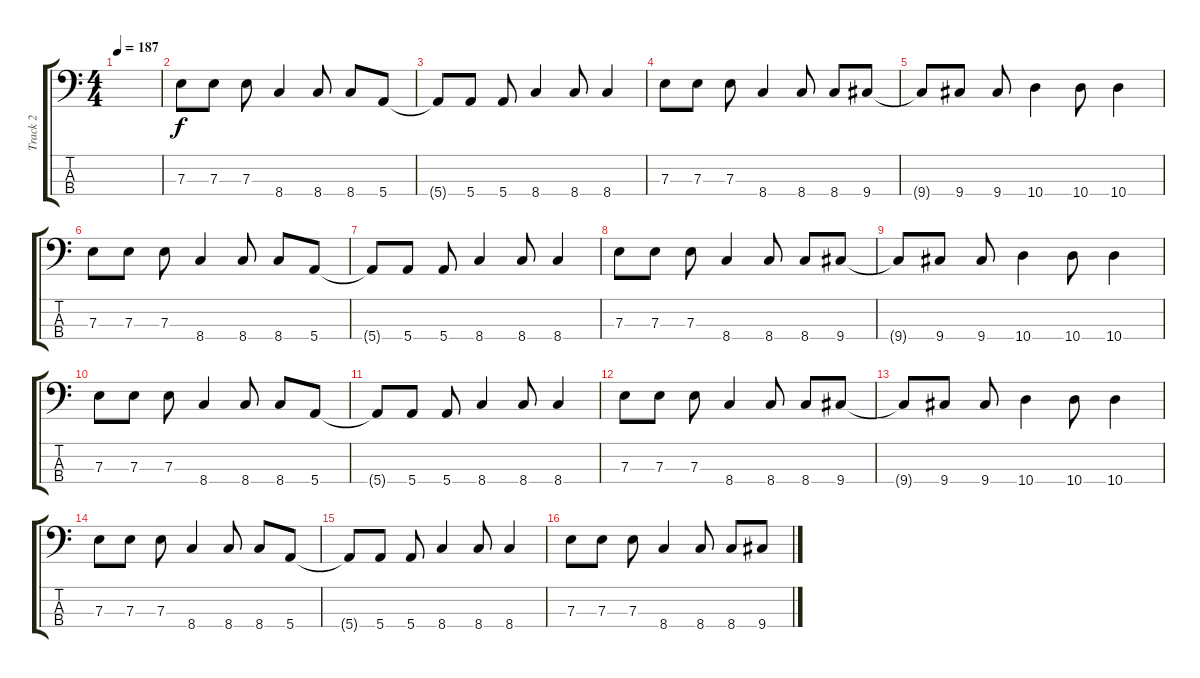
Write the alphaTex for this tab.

\track ("Track 2" "Track 2") {instrument electricbasspick}
\staff {score tabs}
\tuning (G2 D2 A1 E1) {hide}
\ts (4 4)
\tempo 187
\clef f4
\ks c
|
7.3.8 7.3.8 7.3.8 8.4.4 8.4.8 8.4.8 5.4.8 |
5.4{t}.8 5.4.8 5.4.8 8.4.4 8.4.8 8.4.4 |
7.3.8 7.3.8 7.3.8 8.4.4 8.4.8 8.4.8 9.4.8 |
9.4{t}.8 9.4.8 9.4.8 10.4.4 10.4.8 10.4.4 |
7.3.8 7.3.8 7.3.8 8.4.4 8.4.8 8.4.8 5.4.8 |
5.4{t}.8 5.4.8 5.4.8 8.4.4 8.4.8 8.4.4 |
7.3.8 7.3.8 7.3.8 8.4.4 8.4.8 8.4.8 9.4.8 |
9.4{t}.8 9.4.8 9.4.8 10.4.4 10.4.8 10.4.4 |
7.3.8 7.3.8 7.3.8 8.4.4 8.4.8 8.4.8 5.4.8 |
5.4{t}.8 5.4.8 5.4.8 8.4.4 8.4.8 8.4.4 |
7.3.8 7.3.8 7.3.8 8.4.4 8.4.8 8.4.8 9.4.8 |
9.4{t}.8 9.4.8 9.4.8 10.4.4 10.4.8 10.4.4 |
7.3.8 7.3.8 7.3.8 8.4.4 8.4.8 8.4.8 5.4.8 |
5.4{t}.8 5.4.8 5.4.8 8.4.4 8.4.8 8.4.4 |
7.3.8 7.3.8 7.3.8 8.4.4 8.4.8 8.4.8 9.4.8
